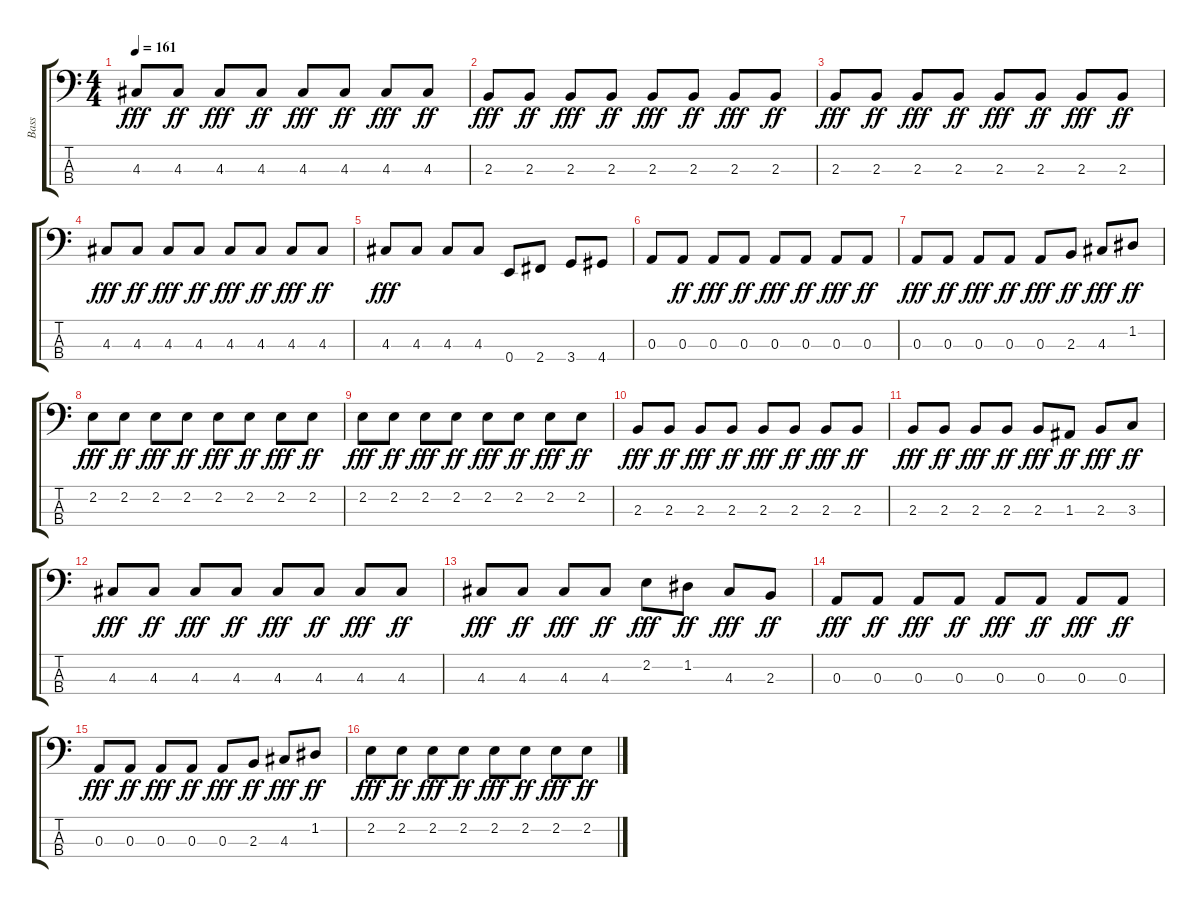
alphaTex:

\track ("Bass" "Bass") {instrument electricbasspick}
\staff {score tabs}
\tuning (G2 D2 A1 E1) {hide}
\ts (4 4)
\tempo 161
\clef f4
\ks c
4.3.8{dy fff} 4.3.8{dy ff} 4.3.8{dy fff} 4.3.8{dy ff} 4.3.8{dy fff} 4.3.8{dy ff} 4.3.8{dy fff} 4.3.8{dy ff} |
2.3.8{dy fff} 2.3.8{dy ff} 2.3.8{dy fff} 2.3.8{dy ff} 2.3.8{dy fff} 2.3.8{dy ff} 2.3.8{dy fff} 2.3.8{dy ff} |
2.3.8{dy fff} 2.3.8{dy ff} 2.3.8{dy fff} 2.3.8{dy ff} 2.3.8{dy fff} 2.3.8{dy ff} 2.3.8{dy fff} 2.3.8{dy ff} |
4.3.8{dy fff} 4.3.8{dy ff} 4.3.8{dy fff} 4.3.8{dy ff} 4.3.8{dy fff} 4.3.8{dy ff} 4.3.8{dy fff} 4.3.8{dy ff} |
4.3.8{dy fff} 4.3.8 4.3.8 4.3.8 0.4.8 2.4.8 3.4.8 4.4.8 |
0.3.8 0.3.8{dy ff} 0.3.8{dy fff} 0.3.8{dy ff} 0.3.8{dy fff} 0.3.8{dy ff} 0.3.8{dy fff} 0.3.8{dy ff} |
0.3.8{dy fff} 0.3.8{dy ff} 0.3.8{dy fff} 0.3.8{dy ff} 0.3.8{dy fff} 2.3.8{dy ff} 4.3.8{dy fff} 1.2.8{dy ff} |
2.2.8{dy fff} 2.2.8{dy ff} 2.2.8{dy fff} 2.2.8{dy ff} 2.2.8{dy fff} 2.2.8{dy ff} 2.2.8{dy fff} 2.2.8{dy ff} |
2.2.8{dy fff} 2.2.8{dy ff} 2.2.8{dy fff} 2.2.8{dy ff} 2.2.8{dy fff} 2.2.8{dy ff} 2.2.8{dy fff} 2.2.8{dy ff} |
2.3.8{dy fff} 2.3.8{dy ff} 2.3.8{dy fff} 2.3.8{dy ff} 2.3.8{dy fff} 2.3.8{dy ff} 2.3.8{dy fff} 2.3.8{dy ff} |
2.3.8{dy fff} 2.3.8{dy ff} 2.3.8{dy fff} 2.3.8{dy ff} 2.3.8{dy fff} 1.3.8{dy ff} 2.3.8{dy fff} 3.3.8{dy ff} |
4.3.8{dy fff} 4.3.8{dy ff} 4.3.8{dy fff} 4.3.8{dy ff} 4.3.8{dy fff} 4.3.8{dy ff} 4.3.8{dy fff} 4.3.8{dy ff} |
4.3.8{dy fff} 4.3.8{dy ff} 4.3.8{dy fff} 4.3.8{dy ff} 2.2.8{dy fff} 1.2.8{dy ff} 4.3.8{dy fff} 2.3.8{dy ff} |
0.3.8{dy fff} 0.3.8{dy ff} 0.3.8{dy fff} 0.3.8{dy ff} 0.3.8{dy fff} 0.3.8{dy ff} 0.3.8{dy fff} 0.3.8{dy ff} |
0.3.8{dy fff} 0.3.8{dy ff} 0.3.8{dy fff} 0.3.8{dy ff} 0.3.8{dy fff} 2.3.8{dy ff} 4.3.8{dy fff} 1.2.8{dy ff} |
2.2.8{dy fff} 2.2.8{dy ff} 2.2.8{dy fff} 2.2.8{dy ff} 2.2.8{dy fff} 2.2.8{dy ff} 2.2.8{dy fff} 2.2.8{dy ff}
